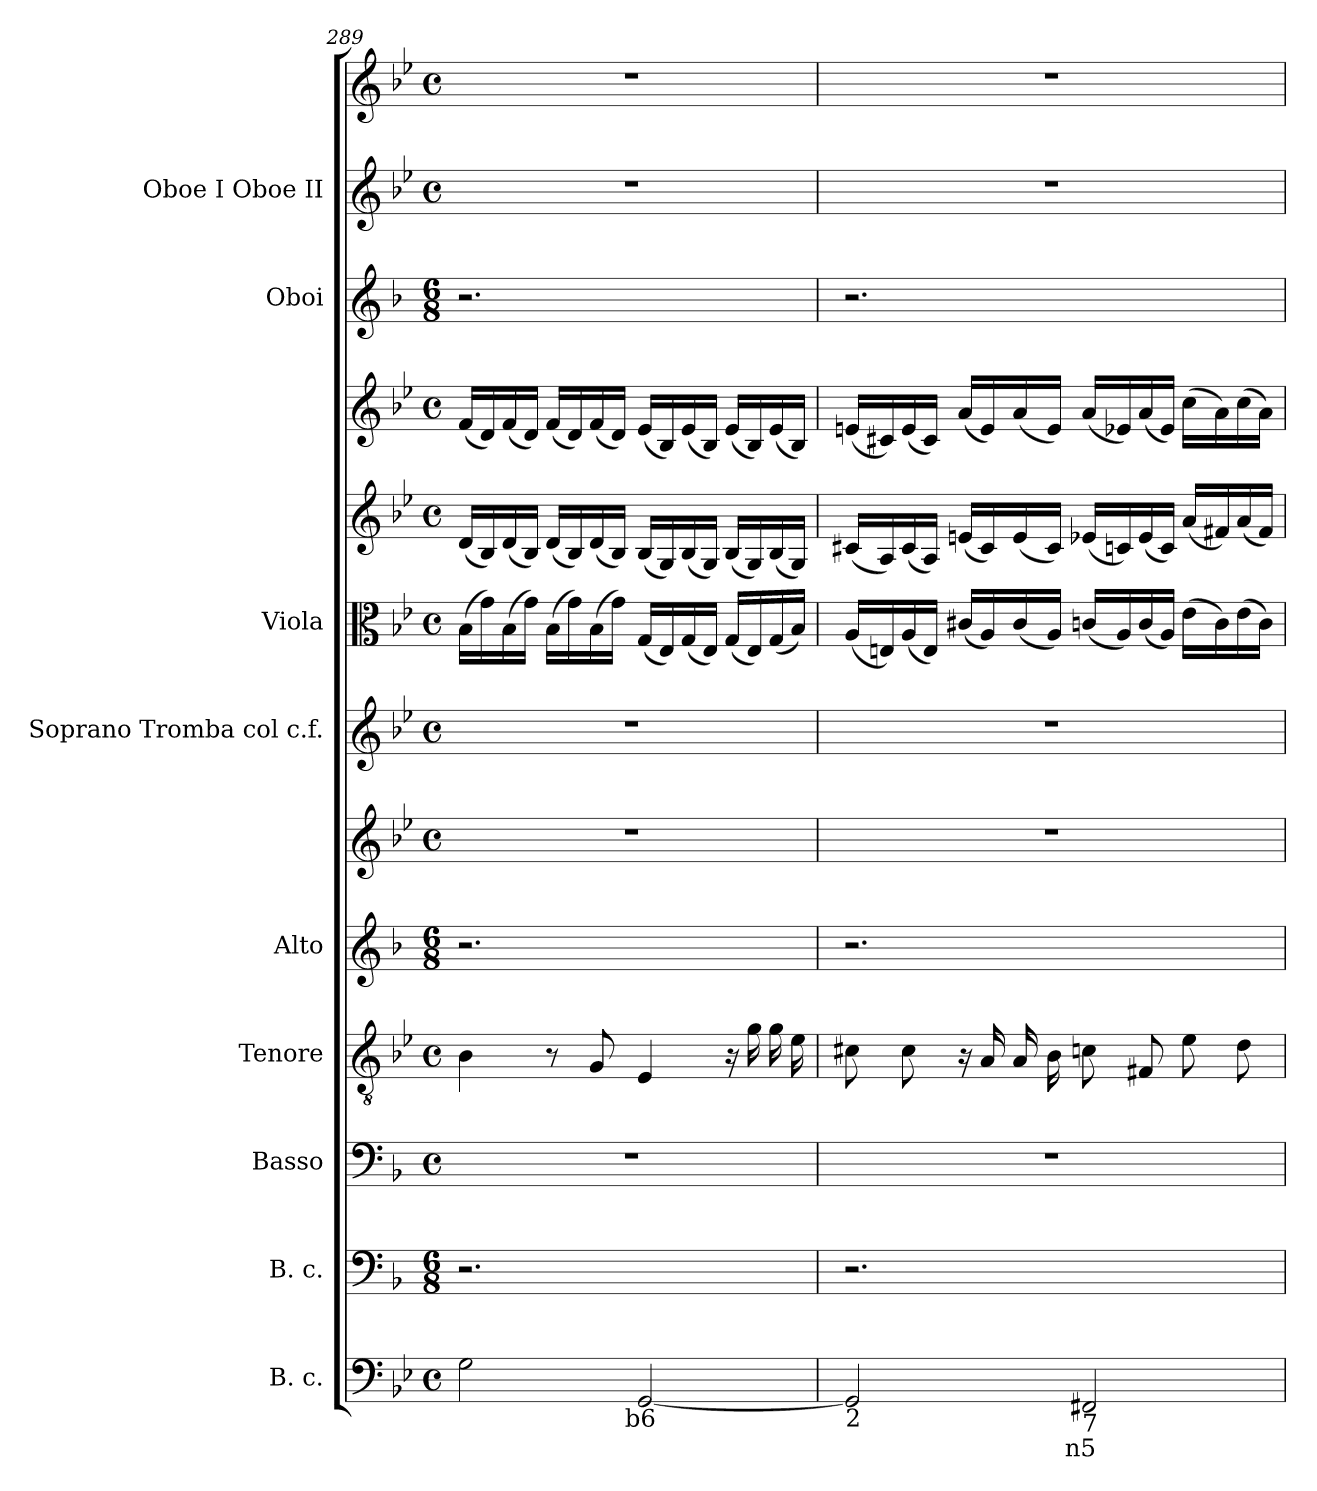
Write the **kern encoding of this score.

**kern	**kern	**kern	**kern	**kern	**kern	**kern	**kern	**kern	**kern	**kern	**kern	**kern
*part12	*part11	*part10	*part9	*part8	*part7	*part6	*part5	*part4	*part3	*part2	*part1	*part1
*staff13	*staff12	*staff11	*staff10	*staff9	*staff8	*staff7	*staff6	*staff5	*staff4	*staff3	*staff2	*staff1
*I"B. c.	*I"B. c.	*I"Basso	*I"Tenore	*I"Alto	*	*I"Soprano Tromba col c.f.	*I"Viola	*	*	*I"Oboi	*I"Oboe I Oboe II	*
*	*I'B. c.	*I'Basso	*I'Tenore	*I'Alto	*	*I'Soprano	*I'Viola	*	*	*	*I'Ob	*
*clefF4	*clefF4	*clefF4	*clefGv2	*clefG2	*clefG2	*clefG2	*clefC3	*clefG2	*clefG2	*clefG2	*clefG2	*clefG2
*k[b-e-]	*k[b-]	*k[b-]	*k[b-e-]	*k[b-]	*k[b-e-]	*k[b-e-]	*k[b-e-]	*k[b-e-]	*k[b-e-]	*k[b-]	*k[b-e-]	*k[b-e-]
*B-:	*F:	*F:	*B-:	*F:	*B-:	*B-:	*B-:	*B-:	*B-:	*F:	*B-:	*B-:
*M4/4	*M6/8	*M4/4	*M4/4	*M6/8	*M4/4	*M4/4	*M4/4	*M4/4	*M4/4	*M6/8	*M4/4	*M4/4
*met(c)	*	*met(c)	*met(c)	*	*met(c)	*met(c)	*met(c)	*met(c)	*met(c)	*	*met(c)	*met(c)
=289	=289	=289	=289	=289	=289	=289	=289	=289	=289	=289	=289	=289
*^	*	*	*	*	*	*	*	*	*	*	*	*
2G>\	4...ryy	2.r	1r	4B-\	2.r	1r	1r	(>16B-\LL	(<16d/LL	(<16f/LL	2.r	1r	1r
.	.	.	.	.	.	.	.	16g\)	16B-/)	16d/)	.	.	.
.	.	.	.	.	.	.	.	(>16B-\	(<16d/	(<16f/	.	.	.
.	.	.	.	.	.	.	.	16g\JJ)	16B-/JJ)	16d/JJ)	.	.	.
.	.	.	.	8r	.	.	.	(>16B-\LL	(<16d/LL	(<16f/LL	.	.	.
.	.	.	.	.	.	.	.	16g\)	16B-/)	16d/)	.	.	.
.	.	.	.	8G/	.	.	.	(>16B-\	(<16d/	(<16f/	.	.	.
.	.	.	.	.	.	.	.	16g\JJ)	16B-/JJ)	16d/JJ)	.	.	.
!	!LO:TX:b:t=b6	!	!	!	!	!	!	!	!	!	!	!	!
.	2ryy	.	.	.	.	.	.	.	.	.	.	.	.
[<2GG/	.	.	.	4E-/	.	.	.	(<16G/LL	(<16B-/LL	(<16e-/LL	.	.	.
.	.	.	.	.	.	.	.	16E-/)	16G/)	16B-/)	.	.	.
.	.	.	.	.	.	.	.	(<16G/	(<16B-/	(<16e-/	.	.	.
.	.	.	.	.	.	.	.	16E-/JJ)	16G/JJ)	16B-/JJ)	.	.	.
.	.	4ryy	.	16rA	4ryy	.	.	(<16G/LL	(<16B-/LL	(<16e-/LL	4ryy	.	.
.	.	.	.	16g\	.	.	.	16E-/)	16G/)	16B-/)	.	.	.
.	.	.	.	16g\	.	.	.	(<16G/	(<16B-/	(<16e-/	.	.	.
.	.	.	.	16e-\	.	.	.	16B-/JJ)	16G/JJ)	16B-/JJ)	.	.	.
.	32ryy	.	.	.	.	.	.	.	.	.	.	.	.
!!LO:LB:g=z
=290	=290	=290	=290	=290	=290	=290	=290	=290	=290	=290	=290	=290	=290
!LO:TX:b:t=2	!	!	!	!	!	!	!	!	!	!	!	!	!
2GG</]	4ryy	2.r	1r	8c#X\	2.r	1r	1r	(<16A/LL	(<16c#X/LL	(<16en/LL	2.r	1r	1r
.	.	.	.	.	.	.	.	16En/)	16A/)	16c#X/)	.	.	.
.	.	.	.	8c#\	.	.	.	(<16A/	(<16c#/	(<16e/	.	.	.
.	.	.	.	.	.	.	.	16E/JJ)	16A/JJ)	16c#/JJ)	.	.	.
.	8...ryy	.	.	16rA	.	.	.	(<16c#X/LL	(<16en/LL	(<16a/LL	.	.	.
.	.	.	.	16A/	.	.	.	16A/)	16c#/)	16e/)	.	.	.
.	.	.	.	16A/	.	.	.	(<16c#/	(<16e/	(<16a/	.	.	.
.	.	.	.	16B-\	.	.	.	16A/JJ)	16c#/JJ)	16e/JJ)	.	.	.
!	!LO:TX:b:t=n5	!	!	!	!	!	!	!	!	!	!	!	!
.	2ryy	.	.	.	.	.	.	.	.	.	.	.	.
!LO:TX:b:t=7	!	!	!	!	!	!	!	!	!	!	!	!	!
2FF#X/	.	.	.	8cn\	.	.	.	(<16cn/LL	(<16e-X/LL	(<16a/LL	.	.	.
.	.	.	.	.	.	.	.	16A/)	16cn/)	16e-X/)	.	.	.
.	.	.	.	8F#X/	.	.	.	(<16c/	(<16e-/	(<16a/	.	.	.
.	.	.	.	.	.	.	.	16A/JJ)	16c/JJ)	16e-/JJ)	.	.	.
.	.	4ryy	.	8e-\	4ryy	.	.	(>16e-\LL	(<16a/LL	(>16cc\LL	4ryy	.	.
.	.	.	.	.	.	.	.	16c\)	16f#X/)	16a\)	.	.	.
.	.	.	.	8d\	.	.	.	(>16e-\	(<16a/	(>16cc\	.	.	.
.	.	.	.	.	.	.	.	16c\JJ)	16f#/JJ)	16a\JJ)	.	.	.
.	64ryy	.	.	.	.	.	.	.	.	.	.	.	.
*v	*v	*	*	*	*	*	*	*	*	*	*	*	*
=	=	=	=	=	=	=	=	=	=	=	=	=
*-	*-	*-	*-	*-	*-	*-	*-	*-	*-	*-	*-	*-
